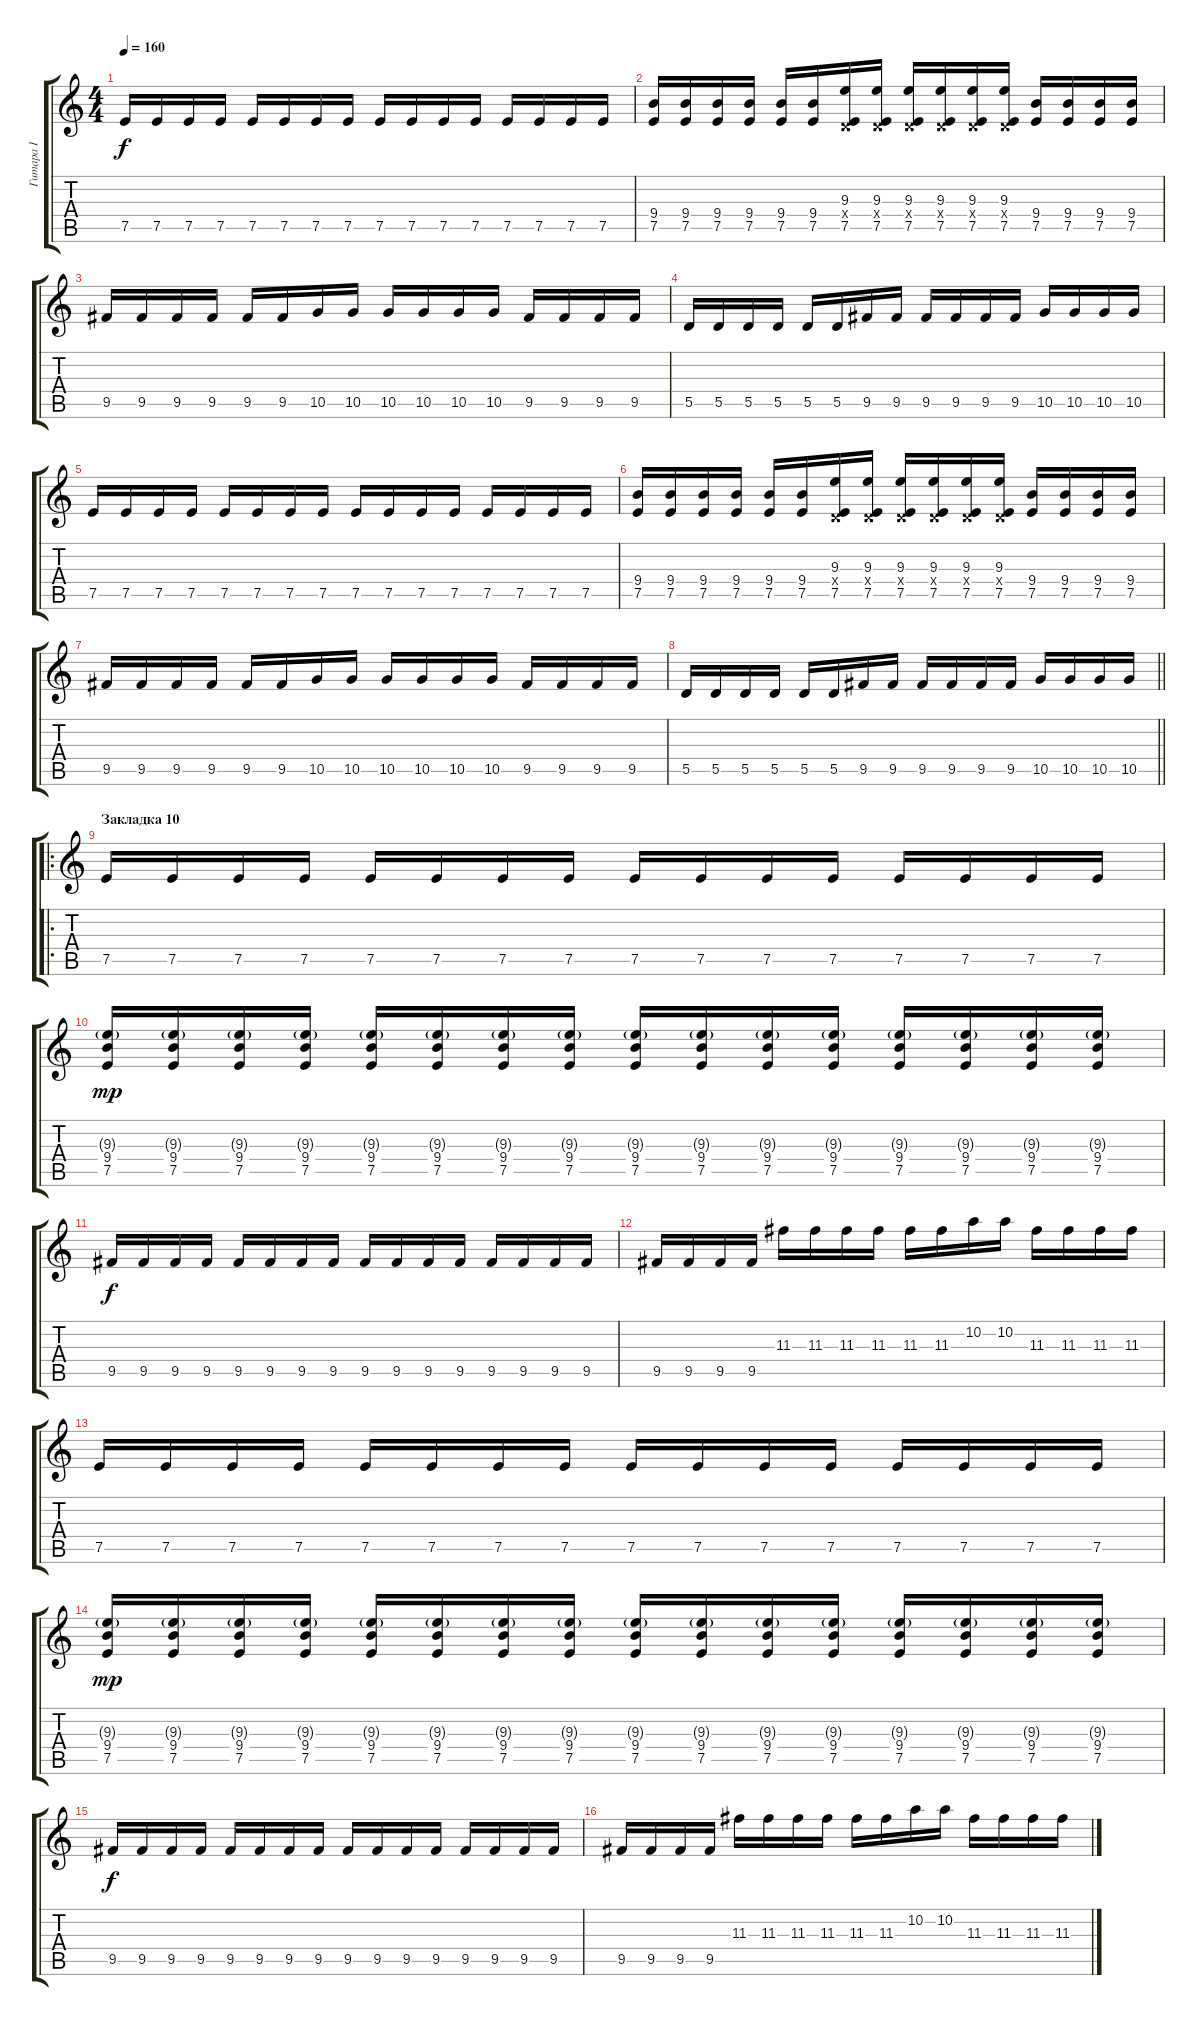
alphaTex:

\track ("Гитара I" "Гитара I") {instrument distortionguitar}
\staff {score tabs}
\tuning (E4 B3 G3 D3 A2 E2) {hide}
\ts (4 4)
\tempo 160
\clef g2
\ks c
7.5.16{dy f} 7.5.16 7.5.16 7.5.16 7.5.16 7.5.16 7.5.16 7.5.16 7.5.16 7.5.16 7.5.16 7.5.16 7.5.16 7.5.16 7.5.16 7.5.16 |
(9.4 7.5).16 (9.4 7.5).16 (9.4 7.5).16 (9.4 7.5).16 (9.4 7.5).16 (9.4 7.5).16 (9.3 0.4{x} 7.5).16 (9.3 0.4{x} 7.5).16 (9.3 0.4{x} 7.5).16 (9.3 0.4{x} 7.5).16 (9.3 0.4{x} 7.5).16 (9.3 0.4{x} 7.5).16 (9.4 7.5).16 (9.4 7.5).16 (9.4 7.5).16 (9.4 7.5).16 |
9.5.16 9.5.16 9.5.16 9.5.16 9.5.16 9.5.16 10.5.16 10.5.16 10.5.16 10.5.16 10.5.16 10.5.16 9.5.16 9.5.16 9.5.16 9.5.16 |
5.5.16 5.5.16 5.5.16 5.5.16 5.5.16 5.5.16 9.5.16 9.5.16 9.5.16 9.5.16 9.5.16 9.5.16 10.5.16 10.5.16 10.5.16 10.5.16 |
7.5.16 7.5.16 7.5.16 7.5.16 7.5.16 7.5.16 7.5.16 7.5.16 7.5.16 7.5.16 7.5.16 7.5.16 7.5.16 7.5.16 7.5.16 7.5.16 |
(9.4 7.5).16 (9.4 7.5).16 (9.4 7.5).16 (9.4 7.5).16 (9.4 7.5).16 (9.4 7.5).16 (9.3 0.4{x} 7.5).16 (9.3 0.4{x} 7.5).16 (9.3 0.4{x} 7.5).16 (9.3 0.4{x} 7.5).16 (9.3 0.4{x} 7.5).16 (9.3 0.4{x} 7.5).16 (9.4 7.5).16 (9.4 7.5).16 (9.4 7.5).16 (9.4 7.5).16 |
9.5.16 9.5.16 9.5.16 9.5.16 9.5.16 9.5.16 10.5.16 10.5.16 10.5.16 10.5.16 10.5.16 10.5.16 9.5.16 9.5.16 9.5.16 9.5.16 |
\barLineRight lightlight
5.5.16 5.5.16 5.5.16 5.5.16 5.5.16 5.5.16 9.5.16 9.5.16 9.5.16 9.5.16 9.5.16 9.5.16 10.5.16 10.5.16 10.5.16 10.5.16 |
\ro
\section ("" "Закладка 10")
7.5.16 7.5.16 7.5.16 7.5.16 7.5.16 7.5.16 7.5.16 7.5.16 7.5.16 7.5.16 7.5.16 7.5.16 7.5.16 7.5.16 7.5.16 7.5.16 |
(9.3{g} 9.4 7.5).16{dy mp} (9.3{g} 9.4 7.5).16 (9.3{g} 9.4 7.5).16 (9.3{g} 9.4 7.5).16 (9.3{g} 9.4 7.5).16 (9.3{g} 9.4 7.5).16 (9.3{g} 9.4 7.5).16 (9.3{g} 9.4 7.5).16 (9.3{g} 9.4 7.5).16 (9.3{g} 9.4 7.5).16 (9.3{g} 9.4 7.5).16 (9.3{g} 9.4 7.5).16 (9.3{g} 9.4 7.5).16 (9.3{g} 9.4 7.5).16 (9.3{g} 9.4 7.5).16 (9.3{g} 9.4 7.5).16 |
9.5.16{dy f} 9.5.16 9.5.16 9.5.16 9.5.16 9.5.16 9.5.16 9.5.16 9.5.16 9.5.16 9.5.16 9.5.16 9.5.16 9.5.16 9.5.16 9.5.16 |
9.5.16 9.5.16 9.5.16 9.5.16 11.3.16 11.3.16 11.3.16 11.3.16 11.3.16 11.3.16 10.2.16 10.2.16 11.3.16 11.3.16 11.3.16 11.3.16 |
7.5.16 7.5.16 7.5.16 7.5.16 7.5.16 7.5.16 7.5.16 7.5.16 7.5.16 7.5.16 7.5.16 7.5.16 7.5.16 7.5.16 7.5.16 7.5.16 |
(9.3{g} 9.4 7.5).16{dy mp} (9.3{g} 9.4 7.5).16 (9.3{g} 9.4 7.5).16 (9.3{g} 9.4 7.5).16 (9.3{g} 9.4 7.5).16 (9.3{g} 9.4 7.5).16 (9.3{g} 9.4 7.5).16 (9.3{g} 9.4 7.5).16 (9.3{g} 9.4 7.5).16 (9.3{g} 9.4 7.5).16 (9.3{g} 9.4 7.5).16 (9.3{g} 9.4 7.5).16 (9.3{g} 9.4 7.5).16 (9.3{g} 9.4 7.5).16 (9.3{g} 9.4 7.5).16 (9.3{g} 9.4 7.5).16 |
9.5.16{dy f} 9.5.16 9.5.16 9.5.16 9.5.16 9.5.16 9.5.16 9.5.16 9.5.16 9.5.16 9.5.16 9.5.16 9.5.16 9.5.16 9.5.16 9.5.16 |
9.5.16 9.5.16 9.5.16 9.5.16 11.3.16 11.3.16 11.3.16 11.3.16 11.3.16 11.3.16 10.2.16 10.2.16 11.3.16 11.3.16 11.3.16 11.3.16
